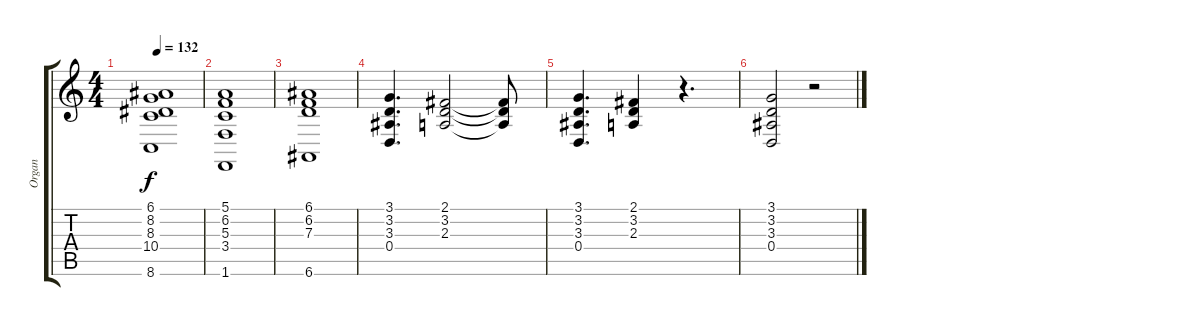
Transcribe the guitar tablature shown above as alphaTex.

\track ("Organ" "Organ") {instrument drawbarorgan}
\staff {score tabs}
\tuning (E4 B3 G3 D3 A2 E2) {hide}
\ts (4 4)
\tempo 132
\clef g2
\ks c
(6.1 8.2 8.3 10.4 8.6).1{dy f} |
(5.1 6.2 5.3 3.4 1.6).1 |
(6.1 6.2 7.3 6.6).1 |
(3.1 3.2 3.3 0.4).4{d} (2.1 3.2 2.3).2 (2.1{t} 3.2{t} 2.3{t}).8 |
(3.1 3.2 3.3 0.4).4{d} (2.1 3.2 2.3).4 r.4{d} |
(3.1 3.2 3.3 0.4).2 r.2
